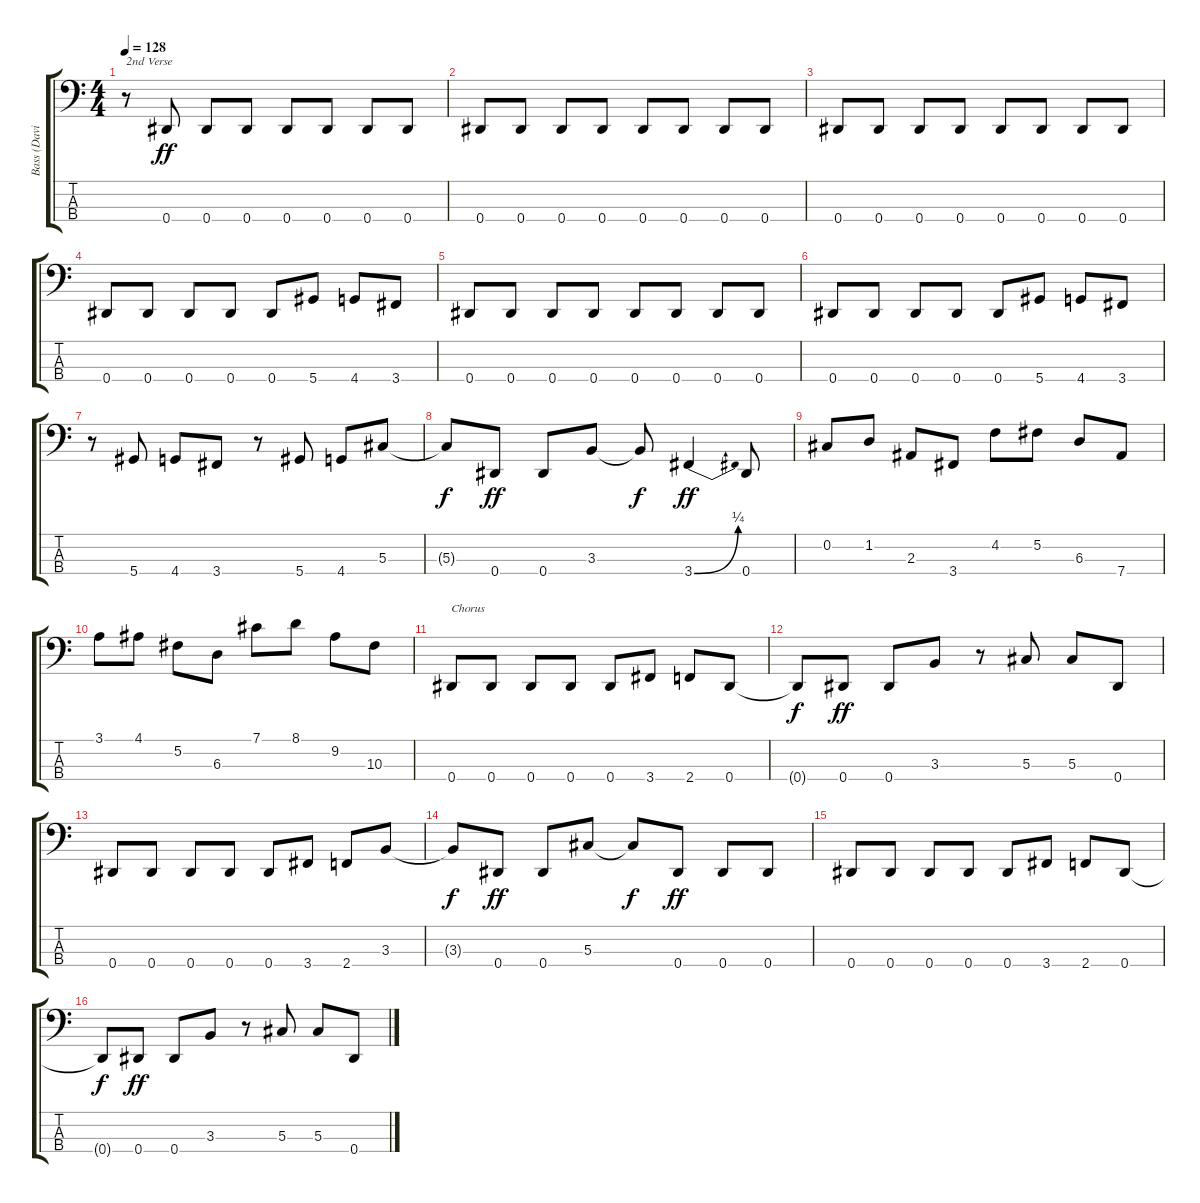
\track ("Bass (David Ellefson)" "Bass (Davi") {instrument electricbasspick}
\staff {score tabs}
\tuning (Gb2 Db2 Ab1 Eb1) {hide}
\ts (4 4)
\tempo 128
\clef f4
\ks c
r.8{txt "2nd Verse" dy ff} 0.4.8 0.4.8 0.4.8 0.4.8 0.4.8 0.4.8 0.4.8 |
0.4.8 0.4.8 0.4.8 0.4.8 0.4.8 0.4.8 0.4.8 0.4.8 |
0.4.8 0.4.8 0.4.8 0.4.8 0.4.8 0.4.8 0.4.8 0.4.8 |
0.4.8 0.4.8 0.4.8 0.4.8 0.4.8 5.4.8 4.4.8 3.4.8 |
0.4.8 0.4.8 0.4.8 0.4.8 0.4.8 0.4.8 0.4.8 0.4.8 |
0.4.8 0.4.8 0.4.8 0.4.8 0.4.8 5.4.8 4.4.8 3.4.8 |
r.8 5.4.8 4.4.8 3.4.8 r.8 5.4.8 4.4.8 5.3.8 |
5.3{t}.8{dy f} 0.4.8{dy ff} 0.4.8 3.3.8 3.3{t}.8{dy f} 3.4{be (bend 0 0 60 1)}.4{dy ff} 0.4.8 |
0.2.8 1.2.8 2.3.8 3.4.8 4.2.8 5.2.8 6.3.8 7.4.8 |
3.1.8 4.1.8 5.2.8 6.3.8 7.1.8 8.1.8 9.2.8 10.3.8 |
0.4.8{txt "Chorus"} 0.4.8 0.4.8 0.4.8 0.4.8 3.4.8 2.4.8 0.4.8 |
0.4{t}.8{dy f} 0.4.8{dy ff} 0.4.8 3.3.8 r.8 5.3.8 5.3.8 0.4.8 |
0.4.8 0.4.8 0.4.8 0.4.8 0.4.8 3.4.8 2.4.8 3.3.8 |
3.3{t}.8{dy f} 0.4.8{dy ff} 0.4.8 5.3.8 5.3{t}.8{dy f} 0.4.8{dy ff} 0.4.8 0.4.8 |
0.4.8 0.4.8 0.4.8 0.4.8 0.4.8 3.4.8 2.4.8 0.4.8 |
0.4{t}.8{dy f} 0.4.8{dy ff} 0.4.8 3.3.8 r.8 5.3.8 5.3.8 0.4.8
